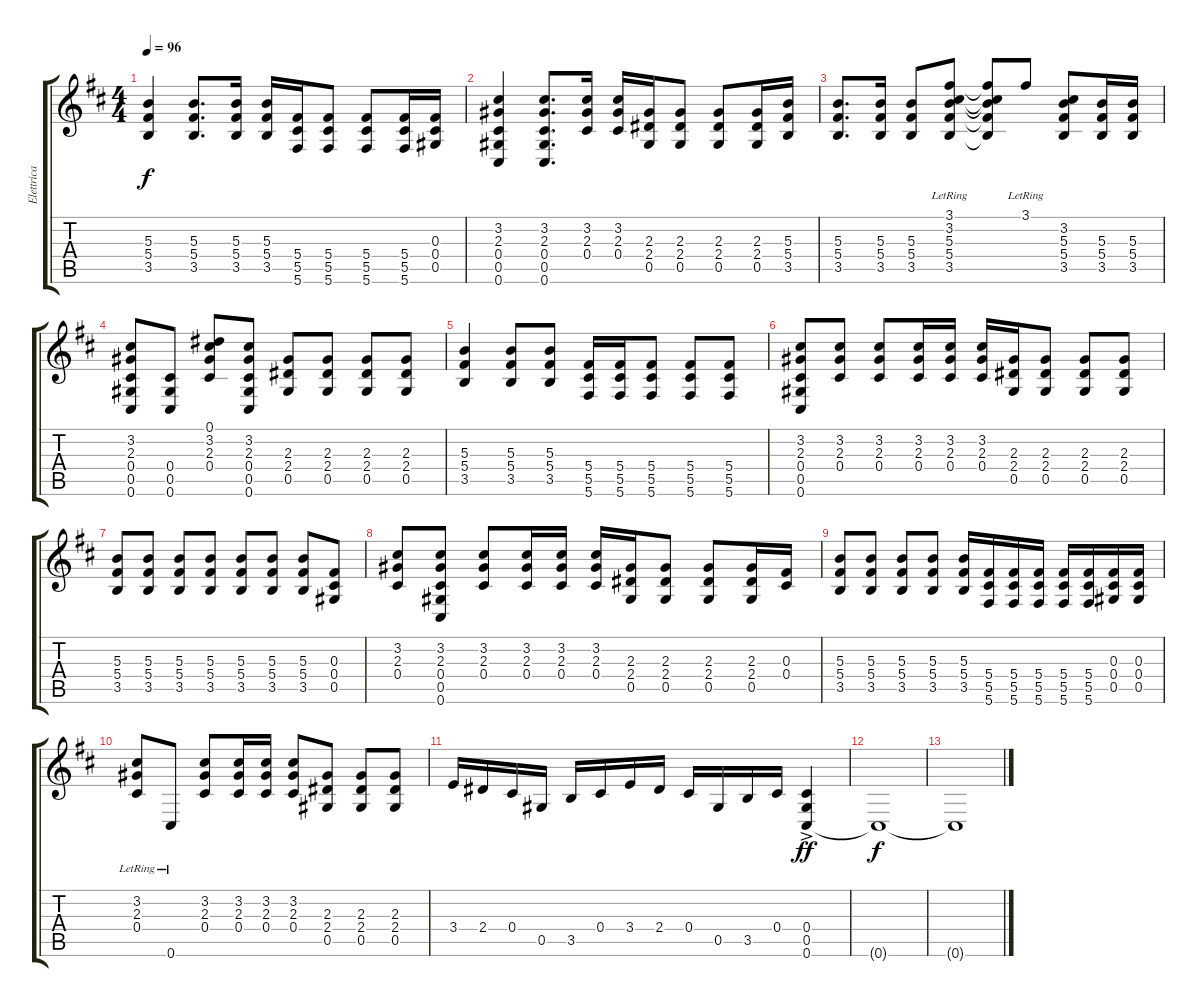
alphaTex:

\track ("Elettrica Acc" "Elettrica ") {instrument overdrivenguitar}
\staff {score tabs}
\tuning (Eb4 Bb3 Gb3 Db3 Ab2 Db2) {hide}
\ts (4 4)
\tempo 96
\clef g2
\ks d
(5.3 5.4 3.5).4{dy f} (5.3 5.4 3.5).8{d} (5.3 5.4 3.5).16 (5.3 5.4 3.5).16 (5.4 5.5 5.6).16 (5.4 5.5 5.6).8 (5.4 5.5 5.6).8 (5.4 5.5 5.6).16 (0.3 0.4 0.5).16 |
(3.2 2.3 0.4 0.5 0.6).4 (3.2 2.3 0.4 0.5 0.6).8{d} (3.2 2.3 0.4).16 (3.2 2.3 0.4).16 (2.3 2.4 0.5).16 (2.3 2.4 0.5).8 (2.3 2.4 0.5).8 (2.3 2.4 0.5).16 (5.3 5.4 3.5).16 |
(5.3 5.4 3.5).8{d} (5.3 5.4 3.5).16 (5.3 5.4 3.5).8 (3.1{lr} 3.2 5.3 5.4 3.5).8 (3.1{t} 3.2{t} 5.3{t} 5.4{t} 3.5{t}).8 3.1{lr}.8 (3.2 5.3 5.4 3.5).8 (5.3 5.4 3.5).16 (5.3 5.4 3.5).16 |
(3.2 2.3 0.4 0.5 0.6).8 (0.4 0.5 0.6).8 (0.1 3.2 2.3 0.4).8 (3.2 2.3 0.4 0.5 0.6).8 (2.3 2.4 0.5).8 (2.3 2.4 0.5).8 (2.3 2.4 0.5).8 (2.3 2.4 0.5).8 |
(5.3 5.4 3.5).4 (5.3 5.4 3.5).8 (5.3 5.4 3.5).8 (5.4 5.5 5.6).16 (5.4 5.5 5.6).16 (5.4 5.5 5.6).8 (5.4 5.5 5.6).8 (5.4 5.5 5.6).8 |
(3.2 2.3 0.4 0.5 0.6).8 (3.2 2.3 0.4).8 (3.2 2.3 0.4).8 (3.2 2.3 0.4).16 (3.2 2.3 0.4).16 (3.2 2.3 0.4).16 (2.3 2.4 0.5).16 (2.3 2.4 0.5).8 (2.3 2.4 0.5).8 (2.3 2.4 0.5).8 |
(5.3 5.4 3.5).8 (5.3 5.4 3.5).8 (5.3 5.4 3.5).8 (5.3 5.4 3.5).8 (5.3 5.4 3.5).8 (5.3 5.4 3.5).8 (5.3 5.4 3.5).8 (0.3 0.4 0.5).8 |
(3.2 2.3 0.4).8 (3.2 2.3 0.4 0.5 0.6).8 (3.2 2.3 0.4).8 (3.2 2.3 0.4).16 (3.2 2.3 0.4).16 (3.2 2.3 0.4).16 (2.3 2.4 0.5).16 (2.3 2.4 0.5).8 (2.3 2.4 0.5).8 (2.3 2.4 0.5).16 (0.3 0.4).16 |
(5.3 5.4 3.5).8 (5.3 5.4 3.5).8 (5.3 5.4 3.5).8 (5.3 5.4 3.5).8 (5.3 5.4 3.5).16 (5.4 5.5 5.6).16 (5.4 5.5 5.6).16 (5.4 5.5 5.6).16 (5.4 5.5 5.6).16 (5.4 5.5 5.6).16 (0.3 0.4 0.5).16 (0.3 0.4 0.5).16 |
(3.2{lr} 2.3{lr} 0.4{lr}).8 0.6{lr}.8 (3.2 2.3 0.4).8 (3.2 2.3 0.4).16 (3.2 2.3 0.4).16 (3.2 2.3 0.4).8 (2.3 2.4 0.5).8 (2.3 2.4 0.5).8 (2.3 2.4 0.5).8 |
3.4.16 2.4.16 0.4.16 0.5.16 3.5.16 0.4.16 3.4.16 2.4.16 0.4.16 0.5.16 3.5.16 0.4.16 (0.4{ac} 0.5{ac} 0.6{ac}).4{dy ff} |
0.6{t}.1{dy f} |
0.6{t}.1
